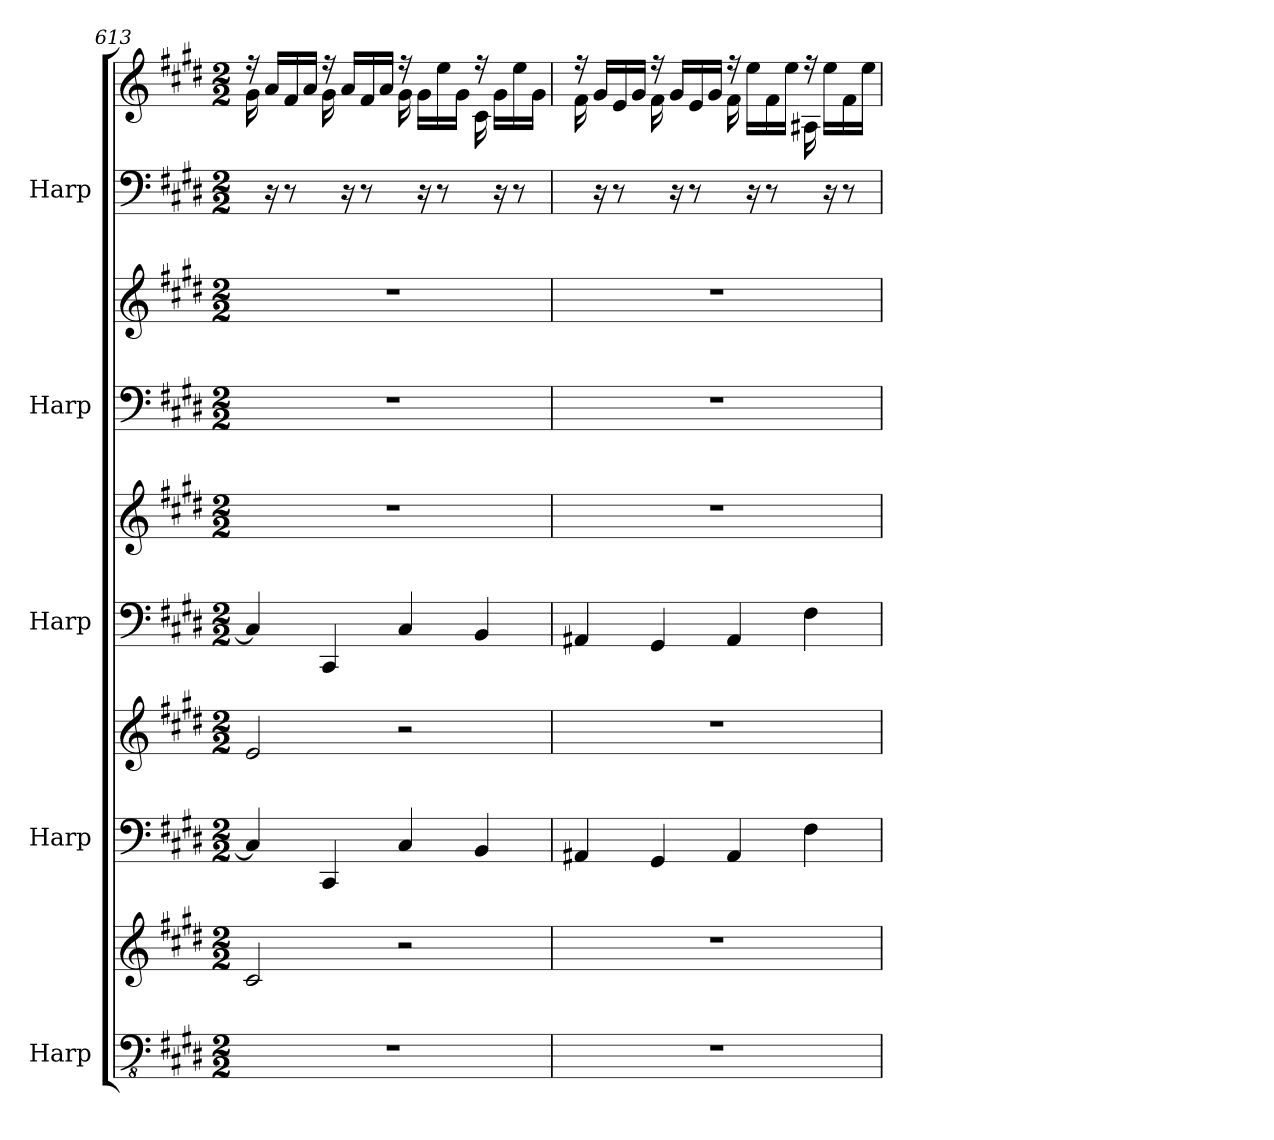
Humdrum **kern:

**kern	**kern	**kern	**kern	**kern	**kern	**kern	**kern	**kern	**kern
*part5	*part5	*part4	*part4	*part3	*part3	*part2	*part2	*part1	*part1
*staff10	*staff9	*staff8	*staff7	*staff6	*staff5	*staff4	*staff3	*staff2	*staff1
*I"Harp	*	*I"Harp	*	*I"Harp	*	*I"Harp	*	*I"Harp	*
*I'Hp	*	*I'Hp	*	*I'Hp	*	*I'Hp	*	*I'Hp	*
!!LO:PB:g=z
*clefFv4	*clefG2	*clefF4	*clefG2	*clefF4	*clefG2	*clefF4	*clefG2	*clefF4	*clefG2
*k[f#c#g#d#]	*k[f#c#g#d#]	*k[f#c#g#d#]	*k[f#c#g#d#]	*k[f#c#g#d#]	*k[f#c#g#d#]	*k[f#c#g#d#]	*k[f#c#g#d#]	*k[f#c#g#d#]	*k[f#c#g#d#]
*M2/2	*M2/2	*M2/2	*M2/2	*M2/2	*M2/2	*M2/2	*M2/2	*M2/2	*M2/2
=613	=613	=613	=613	=613	=613	=613	=613	=613	=613
*	*	*	*	*	*	*	*	*	*^
1r	2c#/	4C#/]	2e/	4C#/]	1r	1r	1r	16ryy	16rff	16g#\
.	.	.	.	.	.	.	.	16r	16a/LL	8.ryy
.	.	.	.	.	.	.	.	8r	16f#/	.
.	.	.	.	.	.	.	.	.	16a/JJ	.
.	.	4CC#/	.	4CC#/	.	.	.	16ryy	16rff	16g#\
.	.	.	.	.	.	.	.	16r	16a/LL	8.ryy
.	.	.	.	.	.	.	.	8r	16f#/	.
.	.	.	.	.	.	.	.	.	16a/JJ	.
.	2r	4C#/	2r	4C#/	.	.	.	16ryy	16rff	16g#\
.	.	.	.	.	.	.	.	16r	16g#\LL	8.ryy
.	.	.	.	.	.	.	.	8r	16ee\	.
.	.	.	.	.	.	.	.	.	16g#\JJ	.
.	.	4BB/	.	4BB/	.	.	.	16ryy	16rff	16c#\
.	.	.	.	.	.	.	.	16r	16g#\LL	8.ryy
.	.	.	.	.	.	.	.	8r	16ee\	.
.	.	.	.	.	.	.	.	.	16g#\JJ	.
=614	=614	=614	=614	=614	=614	=614	=614	=614	=614	=614
1r	1r	4AA#X/	1r	4AA#X/	1r	1r	1r	16ryy	16rff	16f#\
.	.	.	.	.	.	.	.	16r	16g#/LL	8.ryy
.	.	.	.	.	.	.	.	8r	16e/	.
.	.	.	.	.	.	.	.	.	16g#/JJ	.
.	.	4GG#/	.	4GG#/	.	.	.	16ryy	16rff	16f#\
.	.	.	.	.	.	.	.	16r	16g#/LL	8.ryy
.	.	.	.	.	.	.	.	8r	16e/	.
.	.	.	.	.	.	.	.	.	16g#/JJ	.
.	.	4AA#/	.	4AA#/	.	.	.	16ryy	16rff	16f#\
.	.	.	.	.	.	.	.	16r	16ee\LL	8.ryy
.	.	.	.	.	.	.	.	8r	16f#\	.
.	.	.	.	.	.	.	.	.	16ee\JJ	.
.	.	4F#\	.	4F#\	.	.	.	16ryy	16rff	16A#X\
.	.	.	.	.	.	.	.	16r	16ee\LL	8.ryy
.	.	.	.	.	.	.	.	8r	16f#\	.
.	.	.	.	.	.	.	.	.	16ee\JJ	.
*	*	*	*	*	*	*	*	*	*v	*v
=	=	=	=	=	=	=	=	=	=
*-	*-	*-	*-	*-	*-	*-	*-	*-	*-
